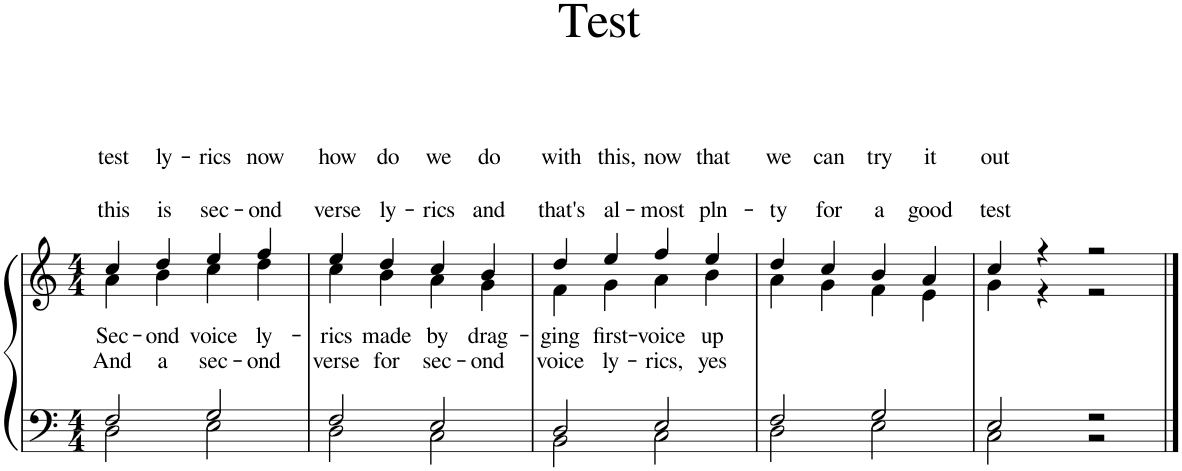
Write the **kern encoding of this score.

**kern	**kern	**text	**text
*part1	*part1	*part1	*part1
*staff2	*staff1	*staff1	*staff1
*I"Piano	*	*	*
*I'Pno.	*	*	*
*clefF4	*clefG2	*	*
*k[]	*k[]	*	*
*M4/4	*M4/4	*	*
=1	=1	=1	=1
*^	*	*	*
!	!	!	!LO:LY:a	!LO:LY:a
*	*	*^	*	*
!	!	!	!	!LO:LY:b	!LO:LY:b
2F/	2D\	4cc/	4a\	Sec-	And
!	!	!	!	!LO:LY:a	!LO:LY:a
!	!	!	!	!LO:LY:b	!LO:LY:b
.	.	4dd/	4b\	-ond	a
!	!	!	!	!LO:LY:a	!LO:LY:a
!	!	!	!	!LO:LY:b	!LO:LY:b
2G/	2E\	4ee/	4cc\	voice	sec-
!	!	!	!	!LO:LY:a	!LO:LY:a
!	!	!	!	!LO:LY:b	!LO:LY:b
.	.	4ff/	4dd\	ly-	-ond
=2	=2	=2	=2	=2	=2
!	!	!	!	!LO:LY:a	!LO:LY:a
!	!	!	!	!LO:LY:b	!LO:LY:b
2F/	2D\	4ee/	4cc\	-rics	verse
!	!	!	!	!LO:LY:a	!LO:LY:a
!	!	!	!	!LO:LY:b	!LO:LY:b
.	.	4dd/	4b\	made	for
!	!	!	!	!LO:LY:a	!LO:LY:a
!	!	!	!	!LO:LY:b	!LO:LY:b
2E/	2C\	4cc/	4a\	by	sec-
!	!	!	!	!LO:LY:a	!LO:LY:a
!	!	!	!	!LO:LY:b	!LO:LY:b
.	.	4b/	4g\	drag-	-ond
=3	=3	=3	=3	=3	=3
!	!	!	!	!LO:LY:a	!LO:LY:a
!	!	!	!	!LO:LY:b	!LO:LY:b
2D/	2BB\	4dd/	4f\	-ging	voice
!	!	!	!	!LO:LY:a	!LO:LY:a
!	!	!	!	!LO:LY:b	!LO:LY:b
.	.	4ee/	4g\	first-	ly-
!	!	!	!	!LO:LY:a	!LO:LY:a
!	!	!	!	!LO:LY:b	!LO:LY:b
2E/	2C\	4ff/	4a\	-voice	-rics,
!	!	!	!	!LO:LY:a	!LO:LY:a
!	!	!	!	!LO:LY:b	!LO:LY:b
.	.	4ee/	4b\	up	yes
=4	=4	=4	=4	=4	=4
!	!	!	!	!LO:LY:a	!LO:LY:a
2F/	2D\	4dd/	4a\	we	-ty
!	!	!	!	!LO:LY:a	!LO:LY:a
.	.	4cc/	4g\	can	for
!	!	!	!	!LO:LY:a	!LO:LY:a
2G/	2E\	4b/	4f\	try	a
!	!	!	!	!LO:LY:a	!LO:LY:a
.	.	4a/	4e\	it	good
=5	=5	=5	=5	=5	=5
!	!	!	!	!LO:LY:a	!LO:LY:a
2E/	2C\	4cc/	4g\	out	test
.	.	4r	4r	.	.
2r	2r	2r	2r	.	.
*v	*v	*	*	*	*
*	*v	*v	*	*
==	==	==	==
*-	*-	*-	*-
